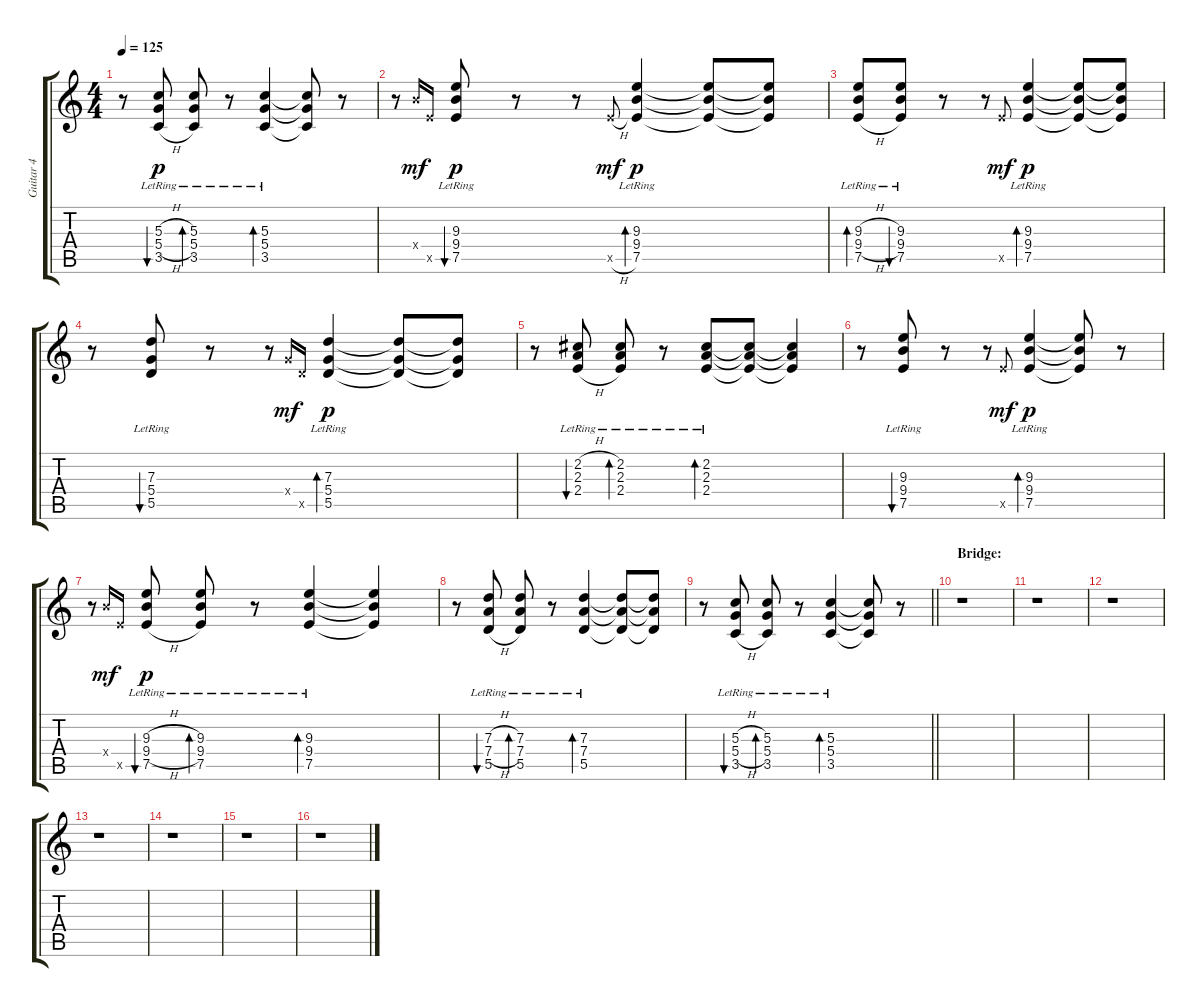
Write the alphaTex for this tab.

\track ("Guitar 4" "Guitar 4") {instrument overdrivenguitar}
\staff {score tabs}
\tuning (E4 B3 G3 D3 A2 E2) {hide}
\ts (4 4)
\tempo 125
\clef g2
\ks c
r.8{dy p} (5.3{h} 5.4{h lr} 3.5{h lr}).8{bu 60} (5.3 5.4{lr} 3.5{lr}).8{bd 60} r.8 (5.3 5.4{lr} 3.5{lr}).4{bd 60} (5.3{t} 5.4{t} 3.5{t}).8 r.8 |
r.8 9.4{x}.16{gr onbeat dy mf} 7.5{x}.16{gr onbeat} (9.3{lr} 9.4{lr} 7.5).8{bu 60 dy p} r.8 r.8 7.5{h x}.8{gr onbeat dy mf} (9.3{lr} 9.4{lr} 7.5).4{bd 60 dy p} (9.3{t} 9.4{t} 7.5{t}).8 (9.3{t} 9.4{t} 7.5{t}).8 |
(9.3{h lr} 9.4{h lr} 7.5{h}).8{bd 60} (9.3{lr} 9.4{lr} 7.5).8{bu 60} r.8 r.8 7.5{x}.8{gr onbeat dy mf} (9.3{lr} 9.4{lr} 7.5).4{bd 60 dy p} (9.3{t} 9.4{t} 7.5{t}).8 (9.3{t} 9.4{t} 7.5{t}).8 |
r.8 (7.3 5.4{lr} 5.5).8{bu 60} r.8 r.8 5.4{x}.16{gr onbeat dy mf} 5.5{x}.16{gr onbeat} (7.3 5.4{lr} 5.5).4{bd 60 dy p} (7.3{t} 5.4{t} 5.5{t}).8 (7.3{t} 5.4{t} 5.5{t}).8 |
r.8 (2.2{h} 2.3{h lr} 2.4{h}).8{bu 60} (2.2 2.3{lr} 2.4).8{bd 60} r.8 (2.2 2.3{lr} 2.4).8{bd 60} (2.2{t} 2.3{t} 2.4{t}).8 (2.2{t} 2.3{t} 2.4{t}).4 |
r.8 (9.3{lr} 9.4{lr} 7.5).8{bu 60} r.8 r.8 7.5{x}.8{gr onbeat dy mf} (9.3{lr} 9.4{lr} 7.5).4{bd 60 dy p} (9.3{t} 9.4{t} 7.5{t}).8 r.8 |
r.8 9.4{x}.16{gr onbeat dy mf} 7.5{x}.16{gr onbeat} (9.3{h lr} 9.4{h lr} 7.5{h}).8{bu 60 dy p} (9.3{lr} 9.4{lr} 7.5).8{bd 60} r.8 (9.3{lr} 9.4{lr} 7.5).4{bd 60} (9.3{t} 9.4{t} 7.5{t}).4 |
r.8 (7.3{h} 7.4{h lr} 5.5{h}).8{bu 60} (7.3 7.4{lr} 5.5).8{bd 60} r.8 (7.3 7.4{lr} 5.5).4{bd 60} (7.3{t} 7.4{t} 5.5{t}).8 (7.3{t} 7.4{t} 5.5{t}).8 |
\barLineRight lightlight
r.8 (5.3{h} 5.4{h lr} 3.5{h lr}).8{bu 60} (5.3 5.4{lr} 3.5{lr}).8{bd 60} r.8 (5.3 5.4{lr} 3.5{lr}).4{bd 60} (5.3{t} 5.4{t} 3.5{t}).8 r.8 |
\section ("" "Bridge:")
r.1 |
r.1 |
r.1 |
r.1 |
r.1 |
r.1 |
r.1
